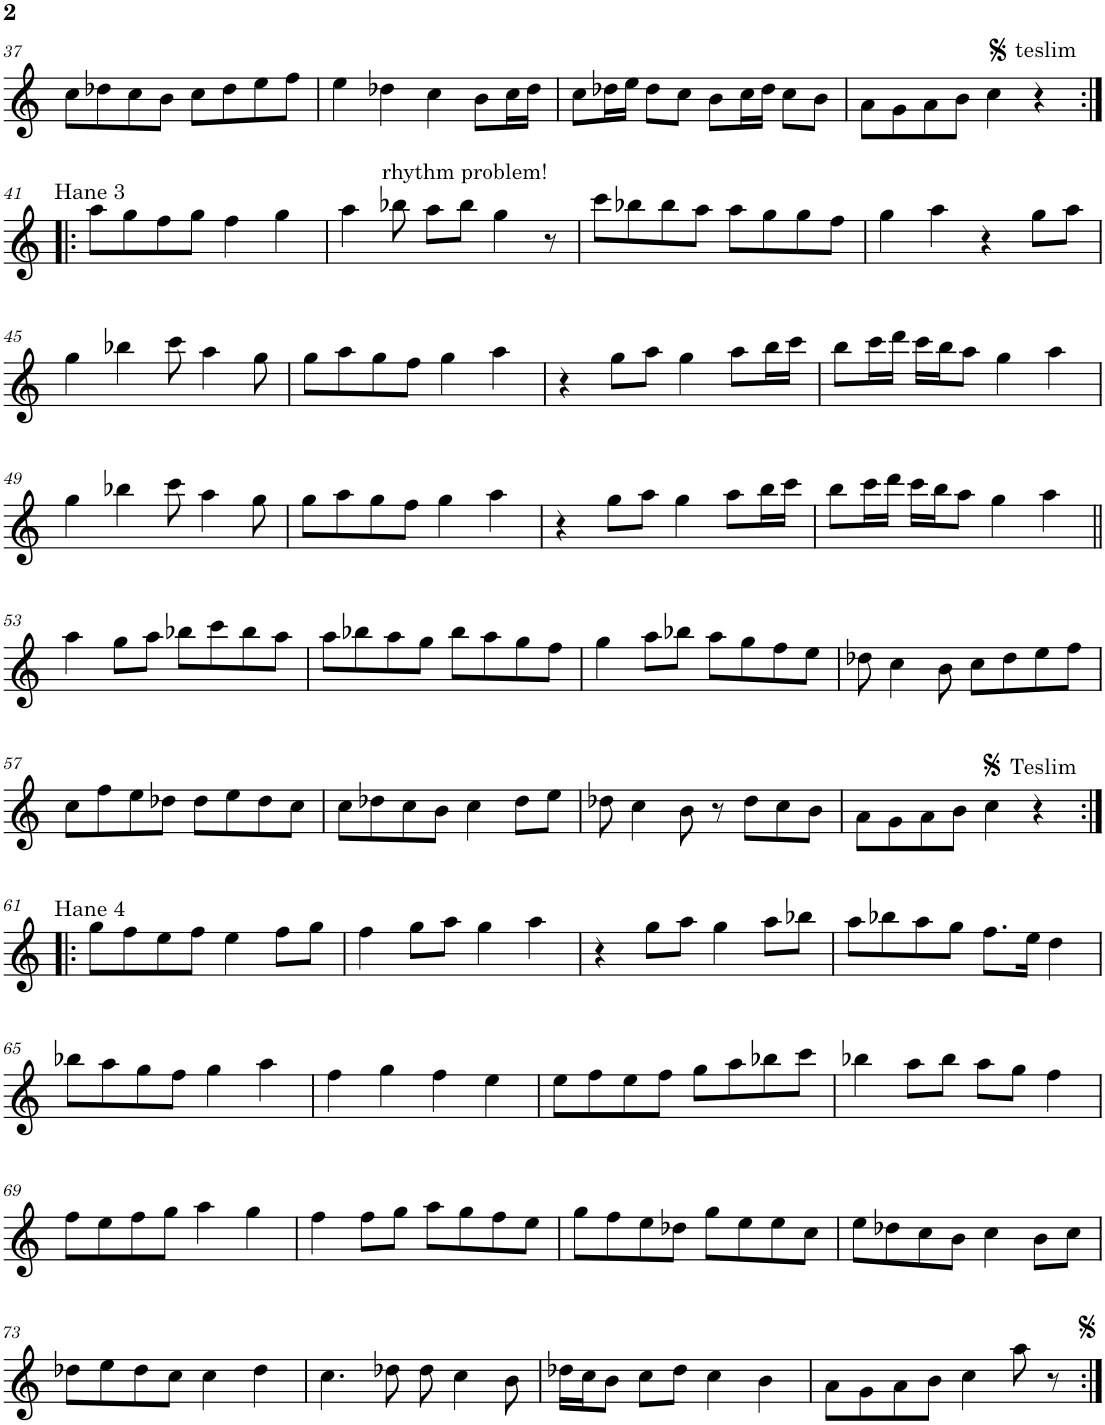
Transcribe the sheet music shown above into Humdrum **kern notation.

**kern
*part1
*staff1
*I"Voice
*I'Vo.
!!LO:PB:g=z
*clefG2
*k[]
*M4/4
=37
8cc\L
8dd-X\
8cc\
8b\J
8cc\L
8dd-\
8ee\
8ff\J
=38
4ee\
4dd-X\
4cc\
8b\L
16cc\L
16dd-\JJ
=39
8cc\L
16dd-X\L
16ee\JJ
8dd-\L
8cc\J
8b\L
16cc\L
16dd-\JJ
8cc\L
8b\J
=40
8a\L
8g\
8a\
8b\J
4cc\
!LO:TX:a:t=teslim
4r
!!LO:LB:g=z
=41:|!|:
!LO:TX:a:t=Hane 3
8aa\L
8gg\
8ff\
8gg\J
4ff\
4gg\
=42
4aa\
8bb-X\
8aa\L
8bb-\J
4gg\
!LO:TX:a:t=rhythm problem!
8r
=43
8ccc\L
8bb-X\
8bb-\
8aa\J
8aa\L
8gg\
8gg\
8ff\J
=44
4gg\
4aa\
4r
8gg\L
8aa\J
!!LO:LB:g=z
=45
4gg\
4bb-X\
8ccc\
4aa\
8gg\
=46
8gg\L
8aa\
8gg\
8ff\J
4gg\
4aa\
=47
4r
8gg\L
8aa\J
4gg\
8aa\L
16bb\L
16ccc\JJ
=48
8bb\L
16ccc\L
16ddd\JJ
16ccc\LL
16bb\J
8aa\J
4gg\
4aa\
!!LO:LB:g=z
=49
4gg\
4bb-X\
8ccc\
4aa\
8gg\
=50
8gg\L
8aa\
8gg\
8ff\J
4gg\
4aa\
=51
4r
8gg\L
8aa\J
4gg\
8aa\L
16bb\L
16ccc\JJ
=52
8bb\L
16ccc\L
16ddd\JJ
16ccc\LL
16bb\J
8aa\J
4gg\
4aa\
!!LO:LB:g=z
=53||
4aa\
8gg\L
8aa\J
8bb-X\L
8ccc\
8bb-\
8aa\J
=54
8aa\L
8bb-X\
8aa\
8gg\J
8bb-\L
8aa\
8gg\
8ff\J
=55
4gg\
8aa\L
8bb-X\J
8aa\L
8gg\
8ff\
8ee\J
=56
8dd-X\
4cc\
8b\
8cc\L
8dd-\
8ee\
8ff\J
!!LO:LB:g=z
=57
8cc\L
8ff\
8ee\
8dd-X\J
8dd-\L
8ee\
8dd-\
8cc\J
=58
8cc\L
8dd-X\
8cc\
8b\J
4cc\
8dd-\L
8ee\J
=59
8dd-X\
4cc\
8b\
8r
8dd-\L
8cc\
8b\J
=60
8a\L
8g\
8a\
8b\J
4cc\
!LO:TX:a:t=Teslim
4r
!!LO:LB:g=z
=61:|!|:
!LO:TX:a:t=Hane 4
8gg\L
8ff\
8ee\
8ff\J
4ee\
8ff\L
8gg\J
=62
4ff\
8gg\L
8aa\J
4gg\
4aa\
=63
4r
8gg\L
8aa\J
4gg\
8aa\L
8bb-X\J
=64
8aa\L
8bb-X\
8aa\
8gg\J
8.ff\L
16ee\Jk
4dd\
!!LO:LB:g=z
=65
8bb-X\L
8aa\
8gg\
8ff\J
4gg\
4aa\
=66
4ff\
4gg\
4ff\
4ee\
=67
8ee\L
8ff\
8ee\
8ff\J
8gg\L
8aa\
8bb-X\
8ccc\J
=68
4bb-X\
8aa\L
8bb-\J
8aa\L
8gg\J
4ff\
!!LO:LB:g=z
=69
8ff\L
8ee\
8ff\
8gg\J
4aa\
4gg\
=70
4ff\
8ff\L
8gg\J
8aa\L
8gg\
8ff\
8ee\J
=71
8gg\L
8ff\
8ee\
8dd-X\J
8gg\L
8ee\
8ee\
8cc\J
=72
8ee\L
8dd-X\
8cc\
8b\J
4cc\
8b\L
8cc\J
!!LO:LB:g=z
=73
8dd-X\L
8ee\
8dd-\
8cc\J
4cc\
4dd-\
=74
4.cc\
8dd-X\
8dd-\
4cc\
8b\
=75
16dd-X\LL
16cc\J
8b\J
8cc\L
8dd-\J
4cc\
4b\
=76
8a\L
8g\
8a\
8b\J
4cc\
8aa\
8r
=:|!
*-
